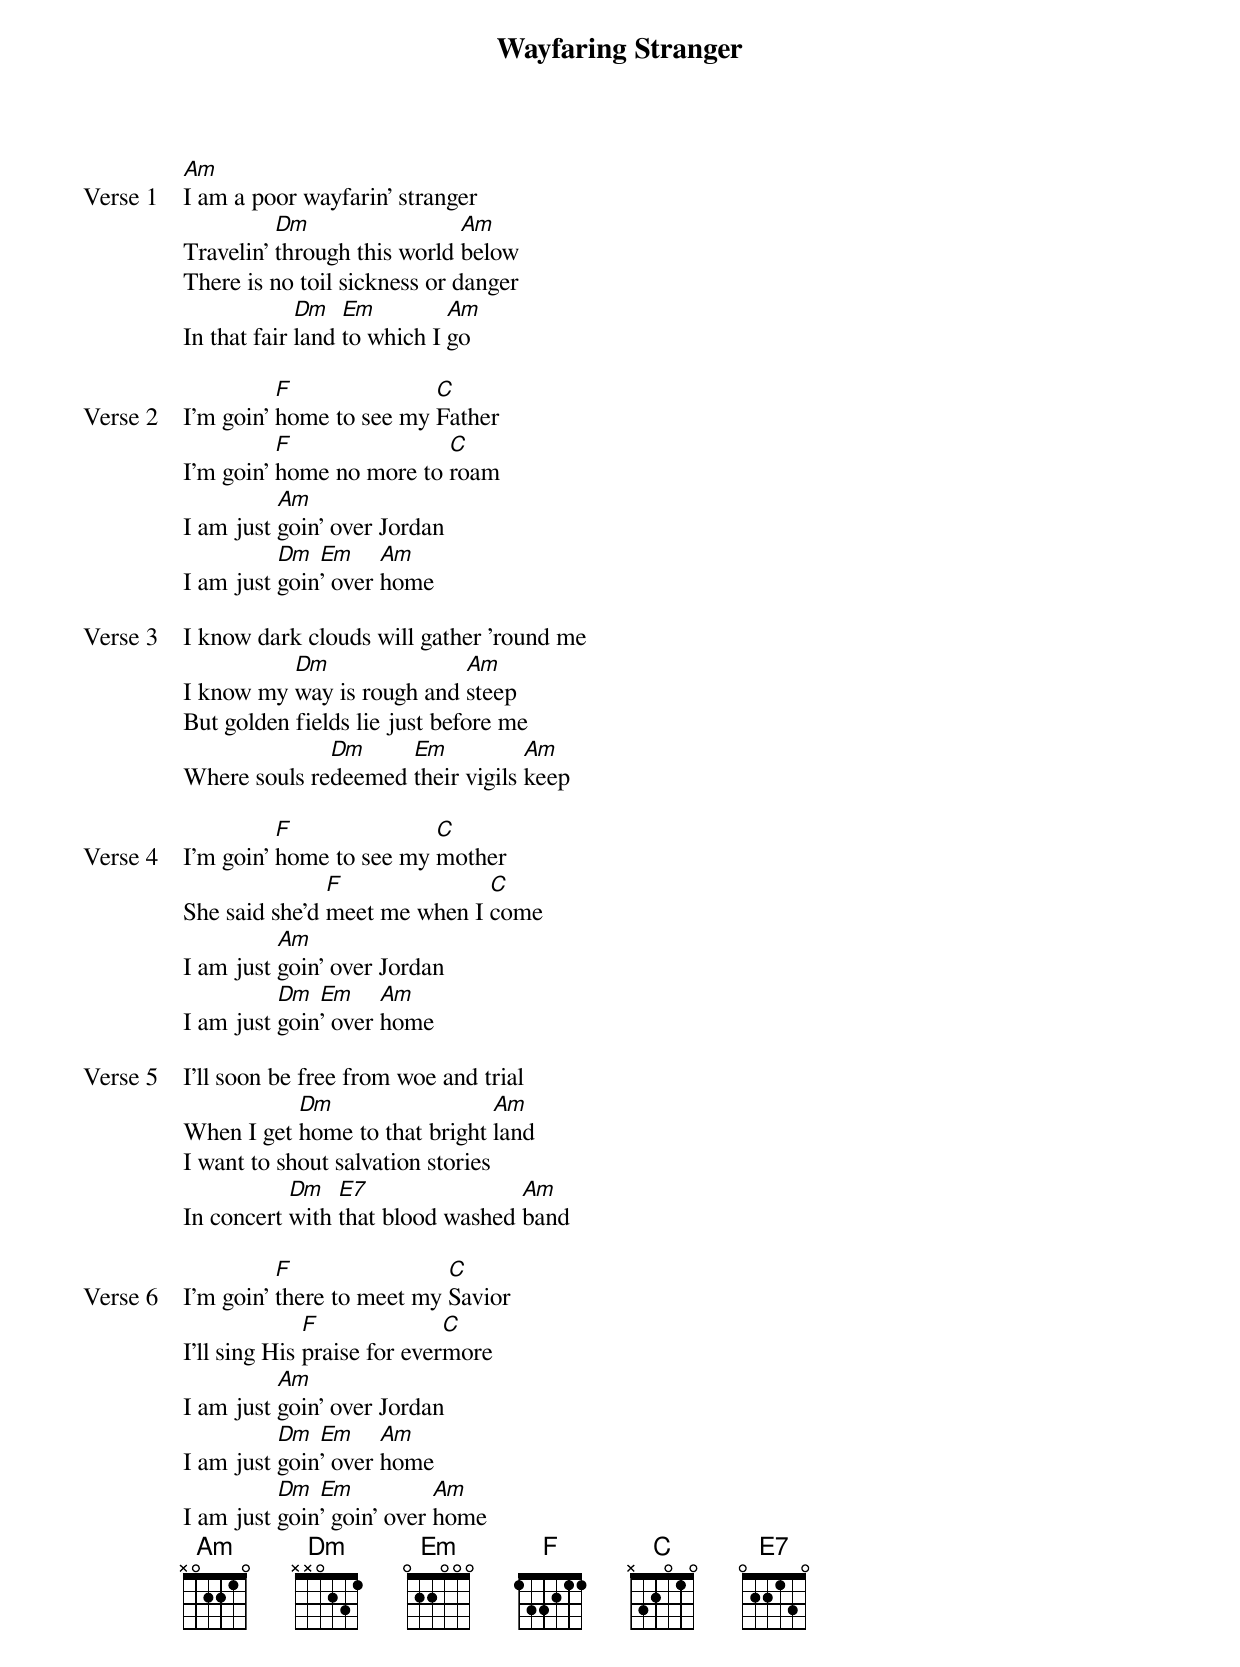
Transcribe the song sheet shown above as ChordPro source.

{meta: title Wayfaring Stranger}
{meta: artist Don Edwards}

{start_of_verse: Verse 1}
[Am]I am a poor wayfarin' stranger
Travelin' [Dm]through this world [Am]below
There is no toil sickness or danger
In that fair [Dm]land [Em]to which I [Am]go
{end_of_verse}

{start_of_verse: Verse 2}
I'm goin' [F]home to see my [C]Father
I'm goin' [F]home no more to [C]roam
I am just [Am]goin' over Jordan
I am just [Dm]goin[Em]' over [Am]home
{end_of_verse}

{start_of_verse: Verse 3}
I know dark clouds will gather 'round me
I know my [Dm]way is rough and [Am]steep
But golden fields lie just before me
Where souls re[Dm]deemed [Em]their vigils [Am]keep
{end_of_verse}

{start_of_verse: Verse 4}
I'm goin' [F]home to see my [C]mother
She said she'd [F]meet me when I [C]come
I am just [Am]goin' over Jordan
I am just [Dm]goin[Em]' over [Am]home
{end_of_verse}

{start_of_verse: Verse 5}
I'll soon be free from woe and trial
When I get [Dm]home to that bright [Am]land
I want to shout salvation stories
In concert [Dm]with [E7]that blood washed [Am]band
{end_of_verse}

{start_of_verse: Verse 6}
I'm goin' [F]there to meet my [C]Savior
I'll sing His [F]praise for ever[C]more
I am just [Am]goin' over Jordan
I am just [Dm]goin[Em]' over [Am]home
I am just [Dm]goin[Em]' goin' over [Am]home
{end_of_verse}
